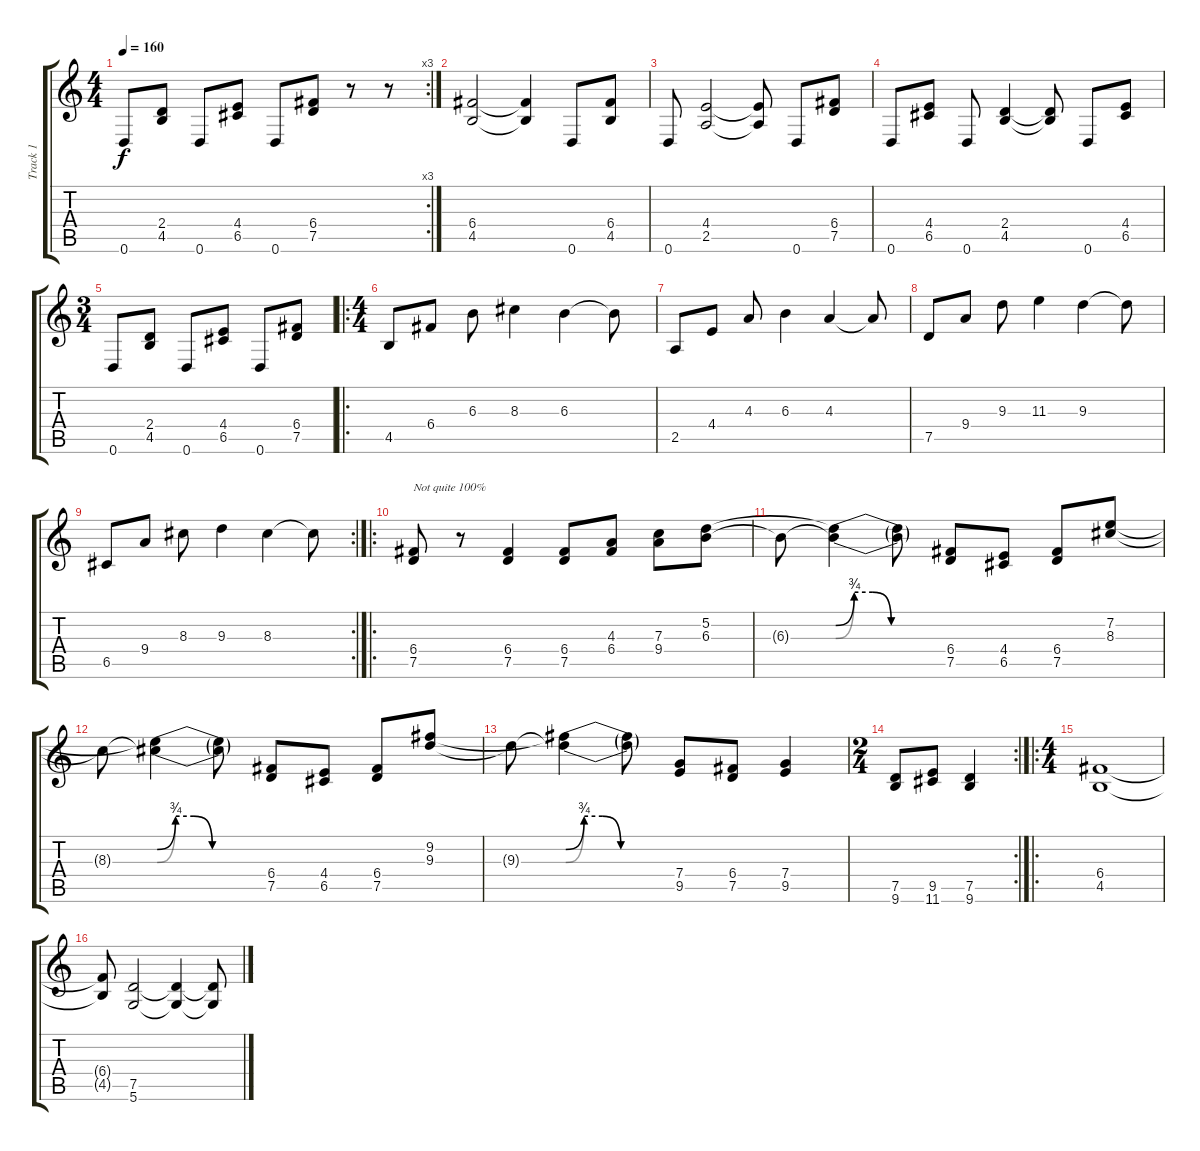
\track ("Track 1" "Track 1") {instrument distortionguitar}
\staff {score tabs}
\tuning (D4 A3 F3 C3 G2 D2) {hide}
\rc 3
\ts (4 4)
\tempo 160
\clef g2
\ks c
0.6.8{dy f} (2.4 4.5).8 0.6.8 (4.4 6.5).8 0.6.8 (6.4 7.5).8 r.8 r.8 |
(6.4 4.5).2 (6.4{t} 4.5{t}).4 0.6.8 (6.4 4.5).8 |
0.6.8 (4.4 2.5).2 (4.4{t} 2.5{t}).8 0.6.8 (6.4 7.5).8 |
0.6.8 (4.4 6.5).8 0.6.8 (2.4 4.5).4 (2.4{t} 4.5{t}).8 0.6.8 (4.4 6.5).8 |
\ts (3 4)
0.6.8 (2.4 4.5).8 0.6.8 (4.4 6.5).8 0.6.8 (6.4 7.5).8 |
\ro
\ts (4 4)
4.5.8 6.4.8 6.3.8 8.3.4 6.3.4 6.3{t}.8 |
2.5.8 4.4.8 4.3.8 6.3.4 4.3.4 4.3{t}.8 |
7.5.8 9.4.8 9.3.8 11.3.4 9.3.4 9.3{t}.8 |
\rc 2
6.5.8 9.4.8 8.3.8 9.3.4 8.3.4 8.3{t}.8 |
\ro
(6.4 7.5).8{txt "Not quite 100%"} r.8 (6.4 7.5).4 (6.4 7.5).8 (4.3 6.4).8 (7.3 9.4).8 (5.2 6.3).8 |
6.3{t}.8 (5.2{be (custom 0 0 10 3 20 3 30 0 60 0) t} 6.3{be (custom 0 0 10 3 20 3 30 0 60 0) t}).4 (5.2{t} 6.3{t}).8 (6.4 7.5).8 (4.4 6.5).8 (6.4 7.5).8 (7.2 8.3).8 |
8.3{t}.8 (7.2{be (custom 0 0 10 3 20 3 30 0 60 0) t} 8.3{be (custom 0 0 10 3 20 3 30 0 60 0) t}).4 (7.2{t} 8.3{t}).8 (6.4 7.5).8 (4.4 6.5).8 (6.4 7.5).8 (9.2 9.3).8 |
9.3{t}.8 (9.2{be (custom 0 0 10 3 20 3 30 0 60 0) t} 9.3{be (custom 0 0 10 3 20 3 30 0 60 0) t}).4 (9.2{t} 9.3{t}).8 (7.4 9.5).8 (6.4 7.5).8 (7.4 9.5).4 |
\rc 2
\ts (2 4)
(7.5 9.6).8 (9.5 11.6).8 (7.5 9.6).4 |
\ro
\ts (4 4)
(6.4 4.5).1 |
(6.4{t} 4.5{t}).8 (7.5 5.6).2 (7.5{t} 5.6{t}).4 (7.5{t} 5.6{t}).8
